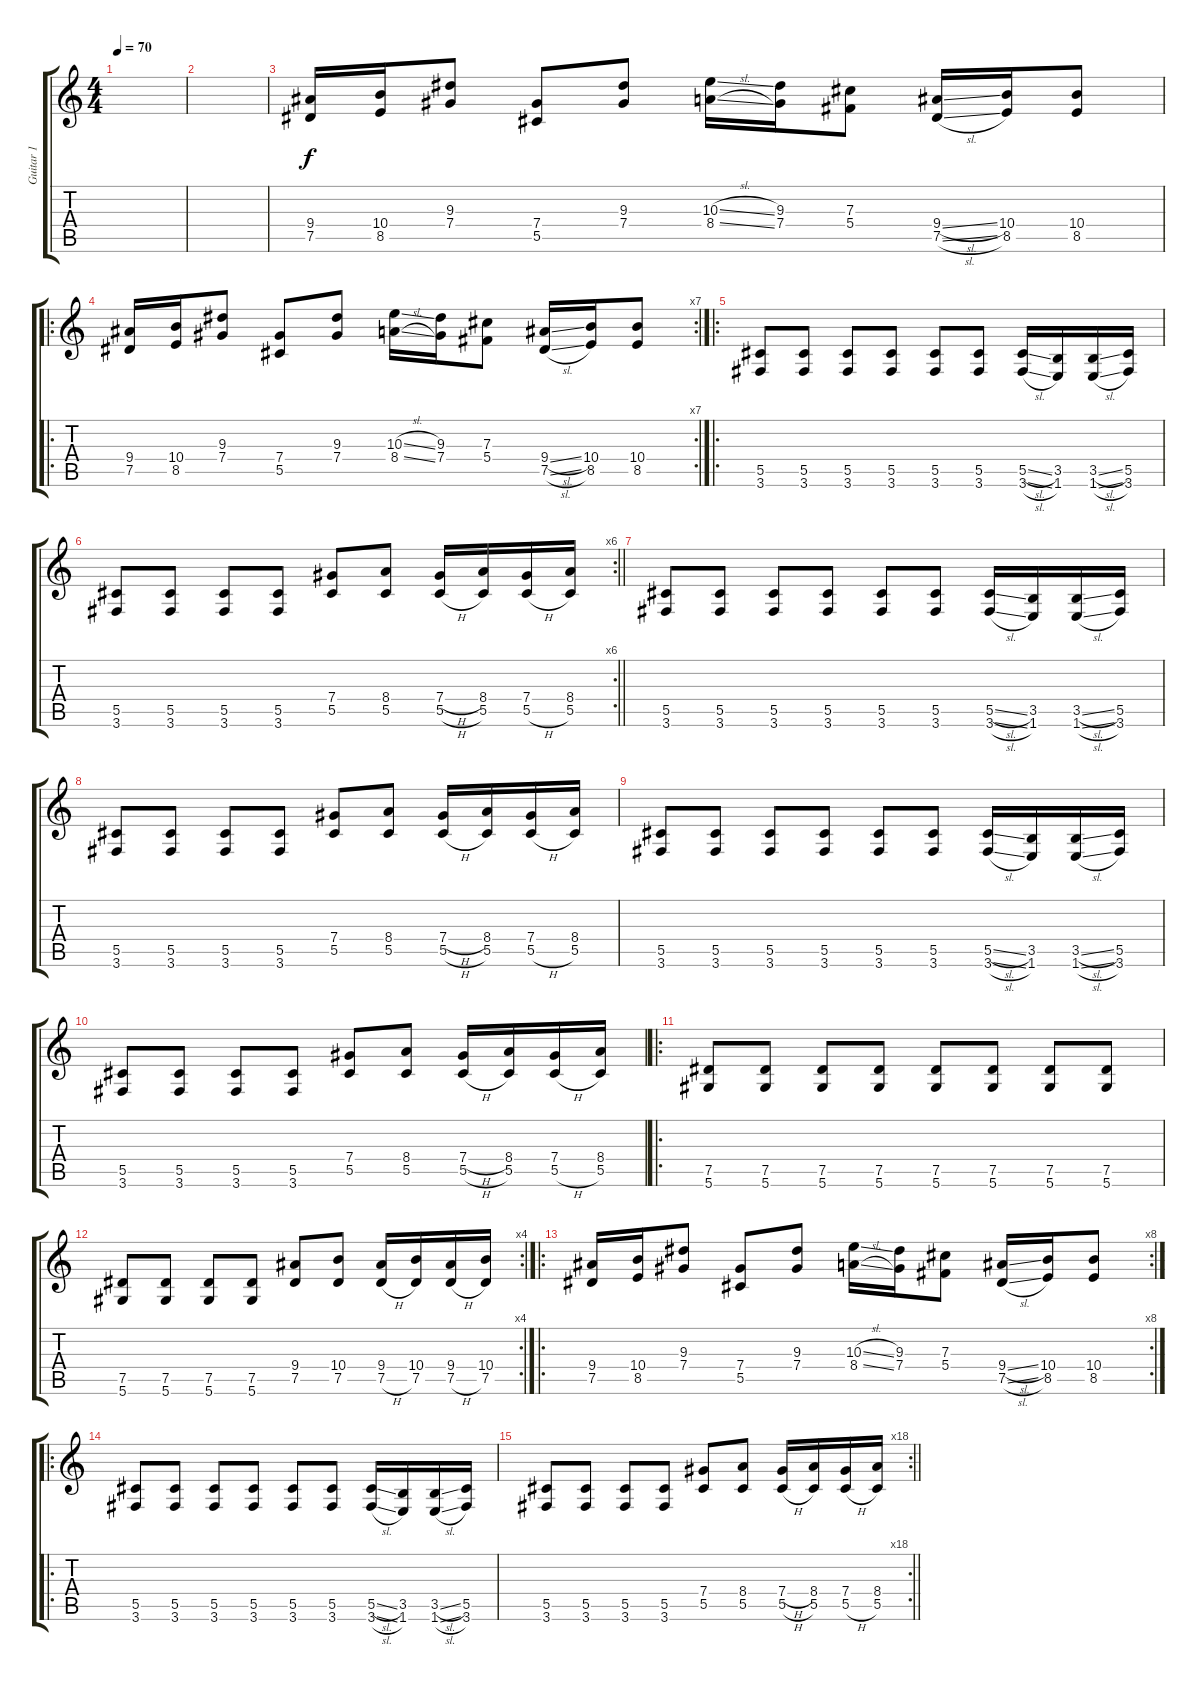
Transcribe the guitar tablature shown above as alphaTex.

\track ("Guitar 1" "Guitar 1") {instrument distortionguitar}
\staff {score tabs}
\tuning (Eb4 Bb3 Gb3 Db3 Ab2 Eb2) {hide}
\ts (4 4)
\tempo 70
\clef g2
\ks c
|
|
(9.4 7.5).16 (10.4 8.5).16 (9.3 7.4).8 (7.4 5.5).8 (9.3 7.4).8 (10.3{sl} 8.4{sl}).16 (9.3 7.4).16 (7.3 5.4).8 (9.4{sl} 7.5{sl}).16 (10.4 8.5).16 (10.4 8.5).8 |
\ro
\rc 7
(9.4 7.5).16 (10.4 8.5).16 (9.3 7.4).8 (7.4 5.5).8 (9.3 7.4).8 (10.3{sl} 8.4{sl}).16 (9.3 7.4).16 (7.3 5.4).8 (9.4{sl} 7.5{sl}).16 (10.4 8.5).16 (10.4 8.5).8 |
\ro
(5.5 3.6).8 (5.5 3.6).8 (5.5 3.6).8 (5.5 3.6).8 (5.5 3.6).8 (5.5 3.6).8 (5.5{sl} 3.6{sl}).16 (3.5 1.6).16 (3.5{sl} 1.6{sl}).16 (5.5 3.6).16 |
\rc 6
\barLineRight lightlight
(5.5 3.6).8 (5.5 3.6).8 (5.5 3.6).8 (5.5 3.6).8 (7.4 5.5).8 (8.4 5.5).8 (7.4{h} 5.5{h}).16 (8.4 5.5).16 (7.4 5.5{h}).16 (8.4 5.5).16 |
(5.5 3.6).8 (5.5 3.6).8 (5.5 3.6).8 (5.5 3.6).8 (5.5 3.6).8 (5.5 3.6).8 (5.5{sl} 3.6{sl}).16 (3.5 1.6).16 (3.5{sl} 1.6{sl}).16 (5.5 3.6).16 |
(5.5 3.6).8 (5.5 3.6).8 (5.5 3.6).8 (5.5 3.6).8 (7.4 5.5).8 (8.4 5.5).8 (7.4{h} 5.5{h}).16 (8.4 5.5).16 (7.4 5.5{h}).16 (8.4 5.5).16 |
(5.5 3.6).8 (5.5 3.6).8 (5.5 3.6).8 (5.5 3.6).8 (5.5 3.6).8 (5.5 3.6).8 (5.5{sl} 3.6{sl}).16 (3.5 1.6).16 (3.5{sl} 1.6{sl}).16 (5.5 3.6).16 |
(5.5 3.6).8 (5.5 3.6).8 (5.5 3.6).8 (5.5 3.6).8 (7.4 5.5).8 (8.4 5.5).8 (7.4{h} 5.5{h}).16 (8.4 5.5).16 (7.4 5.5{h}).16 (8.4 5.5).16 |
\ro
(7.5 5.6).8 (7.5 5.6).8 (7.5 5.6).8 (7.5 5.6).8 (7.5 5.6).8 (7.5 5.6).8 (7.5 5.6).8 (7.5 5.6).8 |
\rc 4
(7.5 5.6).8 (7.5 5.6).8 (7.5 5.6).8 (7.5 5.6).8 (9.4 7.5).8 (10.4 7.5).8 (9.4 7.5{h}).16 (10.4 7.5).16 (9.4 7.5{h}).16 (10.4 7.5).16 |
\ro
\rc 8
(9.4 7.5).16 (10.4 8.5).16 (9.3 7.4).8 (7.4 5.5).8 (9.3 7.4).8 (10.3{sl} 8.4{sl}).16 (9.3 7.4).16 (7.3 5.4).8 (9.4{sl} 7.5{sl}).16 (10.4 8.5).16 (10.4 8.5).8 |
\ro
(5.5 3.6).8 (5.5 3.6).8 (5.5 3.6).8 (5.5 3.6).8 (5.5 3.6).8 (5.5 3.6).8 (5.5{sl} 3.6{sl}).16 (3.5 1.6).16 (3.5{sl} 1.6{sl}).16 (5.5 3.6).16 |
\rc 18
\barLineRight lightlight
(5.5 3.6).8 (5.5 3.6).8 (5.5 3.6).8 (5.5 3.6).8 (7.4 5.5).8 (8.4 5.5).8 (7.4{h} 5.5{h}).16 (8.4 5.5).16 (7.4 5.5{h}).16 (8.4 5.5).16
